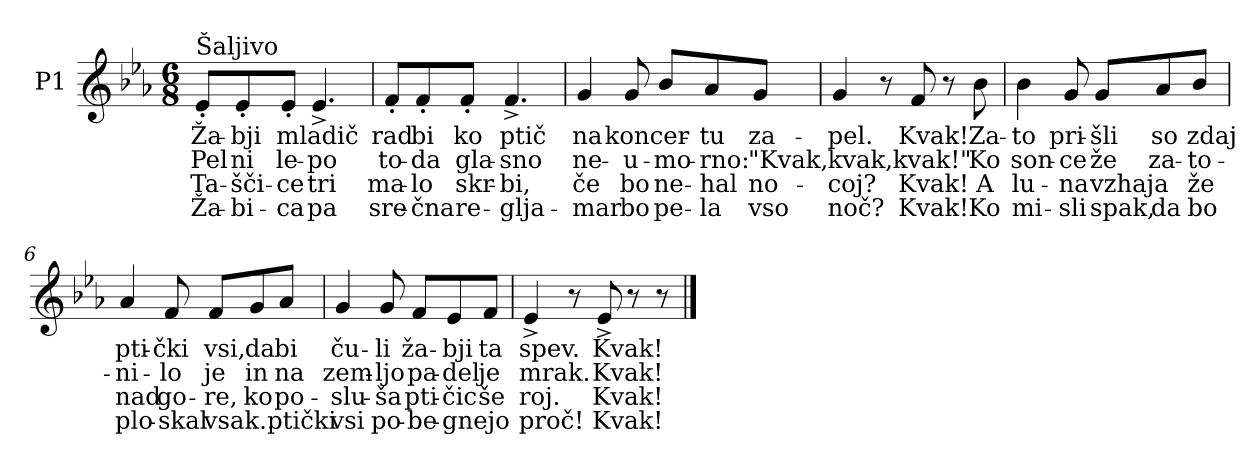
**kern	**text	**text	**text	**text
*part1	*part1	*part1	*part1	*part1
*staff1	*staff1	*staff1	*staff1	*staff1
*I"P1	*	*	*	*
*clefG2	*	*	*	*
*k[b-e-a-]	*	*	*	*
*E-:	*	*	*	*
*M6/8	*	*	*	*
=1	=1	=1	=1	=1
!LO:TX:a:t=Šaljivo	!	!	!	!
!	!LO:LY:b	!LO:LY:b	!LO:LY:b	!LO:LY:b
8e-'/L	Ža-	Pel	Ta-	Ža-
!	!LO:LY:b	!LO:LY:b	!LO:LY:b	!LO:LY:b
8e-'/	-bji	ni	-šči-	-bi-
!	!LO:LY:b	!LO:LY:b	!LO:LY:b	!LO:LY:b
8e-'/J	mladič	le-	-ce	-ca
!	!	!LO:LY:b	!LO:LY:b	!LO:LY:b
4.e-^/	.	-po	tri	pa
=2	=2	=2	=2	=2
!	!LO:LY:b	!LO:LY:b	!LO:LY:b	!LO:LY:b
8f'/L	rad	to-	ma-	sre-
!	!LO:LY:b	!LO:LY:b	!LO:LY:b	!LO:LY:b
8f'/	bi	-da	-lo	-čna
!	!LO:LY:b	!LO:LY:b	!LO:LY:b	!LO:LY:b
8f'/J	ko	gla-	skr-	re-
!	!LO:LY:b	!LO:LY:b	!LO:LY:b	!LO:LY:b
4.f^/	ptič	-sno	-bi,	-glja-
=3	=3	=3	=3	=3
!	!LO:LY:b	!LO:LY:b	!LO:LY:b	!LO:LY:b
4g/	na	ne-	če	-mar
!	!LO:LY:b	!LO:LY:b	!LO:LY:b	!LO:LY:b
8g/	koncer-	-u-	bo	bo
!	!	!LO:LY:b	!LO:LY:b	!LO:LY:b
8b-/L	.	-mo-	ne-	pe-
!	!LO:LY:b	!LO:LY:b	!LO:LY:b	!LO:LY:b
8a-/	-tu	-rno:	-hal	-la
!	!LO:LY:b	!LO:LY:b	!LO:LY:b	!LO:LY:b
8g/J	za-	"Kvak,	no-	vso
!!LO:LB:g=z
=4	=4	=4	=4	=4
!	!LO:LY:b	!LO:LY:b	!LO:LY:b	!LO:LY:b
4g/	-pel.	kvak,	-coj?	noč?
8r	.	.	.	.
!	!LO:LY:b	!LO:LY:b	!LO:LY:b	!LO:LY:b
8f/	Kvak!	kvak!"	Kvak!	Kvak!
8r	.	.	.	.
!	!LO:LY:b	!LO:LY:b	!LO:LY:b	!LO:LY:b
8b-\	Za-	Ko	A	Ko
=5	=5	=5	=5	=5
!	!LO:LY:b	!LO:LY:b	!LO:LY:b	!LO:LY:b
4b-\	-to	son-	lu-	mi-
!	!LO:LY:b	!LO:LY:b	!LO:LY:b	!LO:LY:b
8g/	pri-	-ce	-na	-sli
!	!LO:LY:b	!LO:LY:b	!LO:LY:b	!LO:LY:b
8g/L	-šli	že	vzhaja	spak,
!	!LO:LY:b	!LO:LY:b	!	!LO:LY:b
8a-/	so	za-	.	da
!	!LO:LY:b	!LO:LY:b	!LO:LY:b	!LO:LY:b
8b-/J	zdaj	-to-	že	bo
=6	=6	=6	=6	=6
!	!LO:LY:b	!LO:LY:b	!LO:LY:b	!LO:LY:b
4a-/	pti-	-ni-	nad	plo-
!	!LO:LY:b	!LO:LY:b	!LO:LY:b	!LO:LY:b
8f/	-čki	-lo	go-	-skal
!	!LO:LY:b	!LO:LY:b	!LO:LY:b	!LO:LY:b
8f/L	vsi,	je	-re,	vsak..
!	!LO:LY:b	!LO:LY:b	!LO:LY:b	!
8g/	da	in	ko	.
!	!LO:LY:b	!LO:LY:b	!LO:LY:b	!LO:LY:b
8a-/J	bi	na	po-	ptički
!!LO:LB:g=z
=7	=7	=7	=7	=7
!	!LO:LY:b	!LO:LY:b	!LO:LY:b	!LO:LY:b
4g/	ču-	zem-	-slu-	vsi
!	!LO:LY:b	!LO:LY:b	!LO:LY:b	!LO:LY:b
8g/	-li	-ljo	-ša	po-
!	!LO:LY:b	!LO:LY:b	!LO:LY:b	!LO:LY:b
8f/L	ža-	pa-	pti-	-be-
!	!LO:LY:b	!LO:LY:b	!LO:LY:b	!LO:LY:b
8e-/	-bji	-del	-čic	-gnejo
!	!LO:LY:b	!LO:LY:b	!LO:LY:b	!
8f/J	ta	je	še	.
=8	=8	=8	=8	=8
!	!LO:LY:b	!LO:LY:b	!LO:LY:b	!LO:LY:b
4e-^/	spev.	mrak.	roj.	proč!
8r	.	.	.	.
!	!LO:LY:b	!LO:LY:b	!LO:LY:b	!LO:LY:b
8e-^/	Kvak!	Kvak!	Kvak!	Kvak!
8r	.	.	.	.
8r	.	.	.	.
==	==	==	==	==
*-	*-	*-	*-	*-
